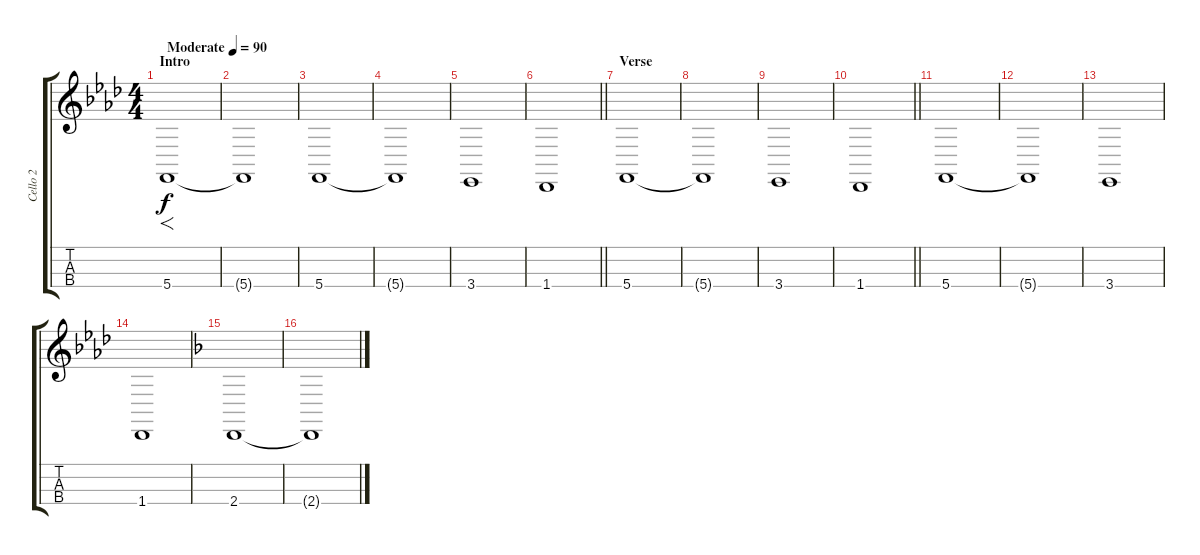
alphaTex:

\track ("Cello 2" "Cello 2") {instrument cello}
\staff {score tabs}
\tuning (A3 D3 G2 C2) {hide}
\ts (4 4)
\section ("" "Intro")
\tempo (90 "Moderate")
\clef g2
\ks fminor
5.4.1{f dy f instrument cello} |
5.4{t}.1 |
5.4.1 |
5.4{t}.1 |
3.4.1 |
\barLineRight lightlight
1.4.1 |
\section ("" "Verse")
5.4.1 |
5.4{t}.1 |
3.4.1 |
\barLineRight lightlight
1.4.1 |
5.4.1 |
5.4{t}.1 |
3.4.1 |
1.4.1 |
\ks dminor
2.4.1 |
2.4{t}.1
